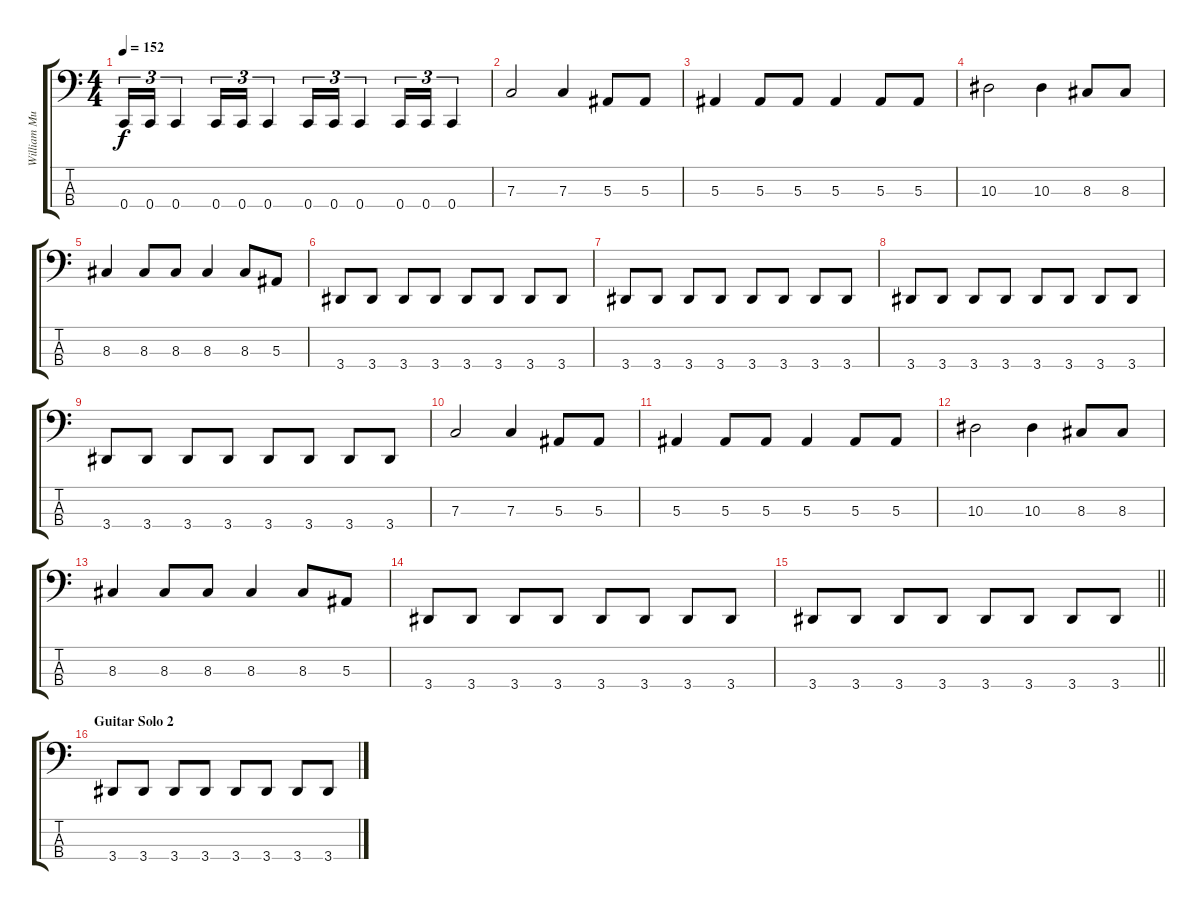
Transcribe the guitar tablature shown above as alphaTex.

\track ("William Murderface (Bass)" "William Mu") {instrument electricbasspick}
\staff {score tabs}
\tuning (Eb2 Bb1 F1 C1) {hide}
\ts (4 4)
\tempo 152
\clef f4
\ks c
0.4.16{tu (3 2) dy f} 0.4.16{tu (3 2)} 0.4.4{tu (3 2)} 0.4.16{tu (3 2)} 0.4.16{tu (3 2)} 0.4.4{tu (3 2)} 0.4.16{tu (3 2)} 0.4.16{tu (3 2)} 0.4.4{tu (3 2)} 0.4.16{tu (3 2)} 0.4.16{tu (3 2)} 0.4.4{tu (3 2)} |
7.3.2 7.3.4 5.3.8 5.3.8 |
5.3.4 5.3.8 5.3.8 5.3.4 5.3.8 5.3.8 |
10.3.2 10.3.4 8.3.8 8.3.8 |
8.3.4 8.3.8 8.3.8 8.3.4 8.3.8 5.3.8 |
3.4.8 3.4.8 3.4.8 3.4.8 3.4.8 3.4.8 3.4.8 3.4.8 |
3.4.8 3.4.8 3.4.8 3.4.8 3.4.8 3.4.8 3.4.8 3.4.8 |
3.4.8 3.4.8 3.4.8 3.4.8 3.4.8 3.4.8 3.4.8 3.4.8 |
3.4.8 3.4.8 3.4.8 3.4.8 3.4.8 3.4.8 3.4.8 3.4.8 |
7.3.2 7.3.4 5.3.8 5.3.8 |
5.3.4 5.3.8 5.3.8 5.3.4 5.3.8 5.3.8 |
10.3.2 10.3.4 8.3.8 8.3.8 |
8.3.4 8.3.8 8.3.8 8.3.4 8.3.8 5.3.8 |
3.4.8 3.4.8 3.4.8 3.4.8 3.4.8 3.4.8 3.4.8 3.4.8 |
\barLineRight lightlight
3.4.8 3.4.8 3.4.8 3.4.8 3.4.8 3.4.8 3.4.8 3.4.8 |
\section ("" "Guitar Solo 2")
3.4.8 3.4.8 3.4.8 3.4.8 3.4.8 3.4.8 3.4.8 3.4.8
